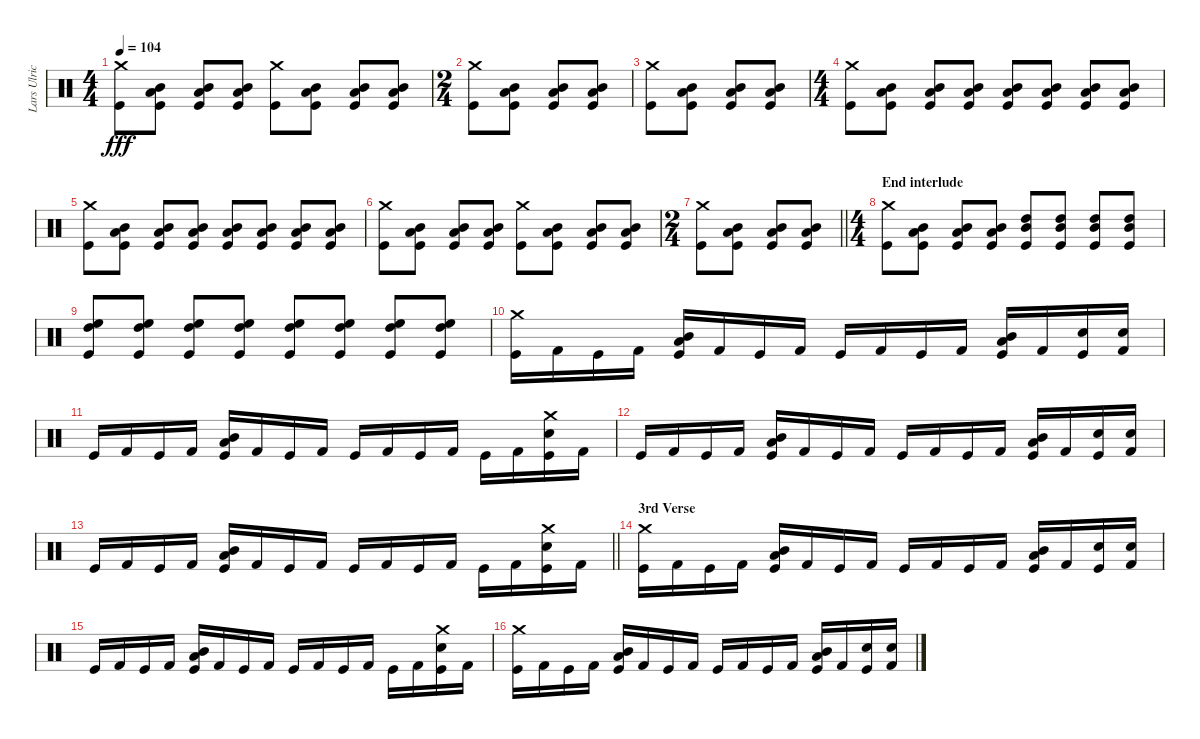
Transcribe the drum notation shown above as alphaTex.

\track ("Lars Ulrich" "Lars Ulric") {instrument percussion}
\staff {score}
\articulation defaults
\ts (4 4)
\tempo 104
\clef neutral
\ks c
("Crash medium (hit)" "Kick (hit)").8{dy fff} ("Mid Tom (hit)" "Low Tom (hit)" "Kick (hit)").8 ("Mid Tom (hit)" "Low Tom (hit)" "Kick (hit)").8 ("Low Tom (hit)" "Mid Tom (hit)" "Kick (hit)").8 ("Crash medium (hit)" "Kick (hit)").8 ("Kick (hit)" "Low Tom (hit)" "Mid Tom (hit)").8 ("Kick (hit)" "Low Tom (hit)" "Mid Tom (hit)").8 ("Kick (hit)" "Low Tom (hit)" "Mid Tom (hit)").8 |
\ts (2 4)
("Crash medium (hit)" "Kick (hit)").8 ("Low Tom (hit)" "Mid Tom (hit)" "Kick (hit)").8 ("Low Tom (hit)" "Mid Tom (hit)" "Kick (hit)").8 ("Low Tom (hit)" "Mid Tom (hit)" "Kick (hit)").8 |
("Crash medium (hit)" "Kick (hit)").8 ("Mid Tom (hit)" "Low Tom (hit)" "Kick (hit)").8 ("Kick (hit)" "Mid Tom (hit)" "Low Tom (hit)").8 ("Kick (hit)" "Mid Tom (hit)" "Low Tom (hit)").8 |
\ts (4 4)
("Kick (hit)" "Crash medium (hit)").8 ("Low Tom (hit)" "Kick (hit)" "Mid Tom (hit)").8 ("Low Tom (hit)" "Kick (hit)" "Mid Tom (hit)").8 ("Kick (hit)" "Mid Tom (hit)" "Low Tom (hit)").8 ("Kick (hit)" "Mid Tom (hit)" "Low Tom (hit)").8 ("Kick (hit)" "Mid Tom (hit)" "Low Tom (hit)").8 ("Mid Tom (hit)" "Kick (hit)" "Low Tom (hit)").8 ("Kick (hit)" "Mid Tom (hit)" "Low Tom (hit)").8 |
("Kick (hit)" "Crash medium (hit)").8 ("Low Tom (hit)" "Kick (hit)" "Mid Tom (hit)").8 ("Low Tom (hit)" "Kick (hit)" "Mid Tom (hit)").8 ("Low Tom (hit)" "Kick (hit)" "Mid Tom (hit)").8 ("Kick (hit)" "Mid Tom (hit)" "Low Tom (hit)").8 ("Kick (hit)" "Mid Tom (hit)" "Low Tom (hit)").8 ("Kick (hit)" "Low Tom (hit)" "Mid Tom (hit)").8 ("Mid Tom (hit)" "Low Tom (hit)" "Kick (hit)").8 |
("Crash medium (hit)" "Kick (hit)").8 ("Mid Tom (hit)" "Low Tom (hit)" "Kick (hit)").8 ("Mid Tom (hit)" "Low Tom (hit)" "Kick (hit)").8 ("Mid Tom (hit)" "Low Tom (hit)" "Kick (hit)").8 ("Kick (hit)" "Crash medium (hit)").8 ("Kick (hit)" "Low Tom (hit)" "Mid Tom (hit)").8 ("Low Tom (hit)" "Mid Tom (hit)" "Kick (hit)").8 ("Low Tom (hit)" "Mid Tom (hit)" "Kick (hit)").8 |
\ts (2 4)
\barLineRight lightlight
("Crash medium (hit)" "Kick (hit)").8 ("Kick (hit)" "Low Tom (hit)" "Mid Tom (hit)").8 ("Kick (hit)" "Low Tom (hit)" "Mid Tom (hit)").8 ("Kick (hit)" "Low Tom (hit)" "Mid Tom (hit)").8 |
\ts (4 4)
\section ("" "End interlude")
("Kick (hit)" "Crash medium (hit)").8 ("Kick (hit)" "Low Tom (hit)" "Mid Tom (hit)").8 ("Low Tom (hit)" "Kick (hit)" "Mid Tom (hit)").8 ("Kick (hit)" "Low Tom (hit)" "Mid Tom (hit)").8 ("High Tom (hit)" "Mid Tom (hit)" "Kick (hit)").8 ("High Tom (hit)" "Mid Tom (hit)" "Kick (hit)").8 ("Mid Tom (hit)" "High Tom (hit)" "Kick (hit)").8 ("Kick (hit)" "High Tom (hit)" "Mid Tom (hit)").8 |
("Kick (hit)" "High Floor Tom (hit)" "High Tom (hit)").8 ("Kick (hit)" "High Tom (hit)" "High Floor Tom (hit)").8 ("Kick (hit)" "High Tom (hit)" "High Floor Tom (hit)").8 ("High Tom (hit)" "Kick (hit)" "High Floor Tom (hit)").8 ("Kick (hit)" "High Tom (hit)" "High Floor Tom (hit)").8 ("Kick (hit)" "High Tom (hit)" "High Floor Tom (hit)").8 ("Kick (hit)" "High Tom (hit)" "High Floor Tom (hit)").8 ("High Floor Tom (hit)" "Kick (hit)" "High Tom (hit)").8 |
("Kick (hit)" "Crash medium (hit)").16 "Kick (hit) 2".16 "Kick (hit)".16 "Kick (hit) 2".16 ("Kick (hit)" "Low Tom (hit)" "Mid Tom (hit)").16 "Kick (hit) 2".16 "Kick (hit)".16 "Kick (hit) 2".16 "Kick (hit)".16 "Kick (hit) 2".16 "Kick (hit)".16 "Kick (hit) 2".16 ("Kick (hit)" "Low Tom (hit)" "Mid Tom (hit)").16 "Kick (hit) 2".16 ("Kick (hit)" "Snare (hit) 2").16 ("Kick (hit) 2" "Snare (hit) 2").16 |
"Kick (hit)".16 "Kick (hit) 2".16 "Kick (hit)".16 "Kick (hit) 2".16 ("Low Tom (hit)" "Kick (hit)" "Mid Tom (hit)").16 "Kick (hit) 2".16 "Kick (hit)".16 "Kick (hit) 2".16 "Kick (hit)".16 "Kick (hit) 2".16 "Kick (hit)".16 "Kick (hit) 2".16 "Kick (hit)".16 "Kick (hit) 2".16 ("Crash medium (hit)" "Snare (hit) 2" "Kick (hit)").16 "Kick (hit) 2".16 |
"Kick (hit)".16 "Kick (hit) 2".16 "Kick (hit)".16 "Kick (hit) 2".16 ("Kick (hit)" "Low Tom (hit)" "Mid Tom (hit)").16 "Kick (hit) 2".16 "Kick (hit)".16 "Kick (hit) 2".16 "Kick (hit)".16 "Kick (hit) 2".16 "Kick (hit)".16 "Kick (hit) 2".16 ("Kick (hit)" "Low Tom (hit)" "Mid Tom (hit)").16 "Kick (hit) 2".16 ("Kick (hit)" "Snare (hit) 2").16 ("Snare (hit) 2" "Kick (hit) 2").16 |
\barLineRight lightlight "Kick (hit)".16 "Kick (hit) 2".16 "Kick (hit)".16 "Kick (hit) 2".16
("Low Tom (hit)" "Kick (hit)" "Mid Tom (hit)").16 "Kick (hit) 2".16 "Kick (hit)".16 "Kick (hit) 2".16 "Kick (hit)".16 "Kick (hit) 2".16 "Kick (hit)".16 "Kick (hit) 2".16 "Kick (hit)".16 "Kick (hit) 2".16 ("Snare (hit) 2" "Kick (hit)" "Crash medium (hit)").16 "Kick (hit) 2".16 |
\section ("" "3rd Verse")
("Kick (hit)" "Crash medium (hit)").16 "Kick (hit) 2".16 "Kick (hit)".16 "Kick (hit) 2".16 ("Mid Tom (hit)" "Kick (hit)" "Low Tom (hit)").16 "Kick (hit) 2".16 "Kick (hit)".16 "Kick (hit) 2".16 "Kick (hit)".16 "Kick (hit) 2".16 "Kick (hit)".16 "Kick (hit) 2".16 ("Kick (hit)" "Low Tom (hit)" "Mid Tom (hit)").16 "Kick (hit) 2".16 ("Snare (hit) 2" "Kick (hit)").16 ("Kick (hit) 2" "Snare (hit) 2").16 |
"Kick (hit)".16 "Kick (hit) 2".16 "Kick (hit)".16 "Kick (hit) 2".16 ("Low Tom (hit)" "Kick (hit)" "Mid Tom (hit)").16 "Kick (hit) 2".16 "Kick (hit)".16 "Kick (hit) 2".16 "Kick (hit)".16 "Kick (hit) 2".16 "Kick (hit)".16 "Kick (hit) 2".16 "Kick (hit)".16 "Kick (hit) 2".16 ("Snare (hit) 2" "Kick (hit)" "Crash medium (hit)").16 "Kick (hit) 2".16 |
("Crash medium (hit)" "Kick (hit)").16 "Kick (hit) 2".16 "Kick (hit)".16 "Kick (hit) 2".16 ("Mid Tom (hit)" "Kick (hit)" "Low Tom (hit)").16 "Kick (hit) 2".16 "Kick (hit)".16 "Kick (hit) 2".16 "Kick (hit)".16 "Kick (hit) 2".16 "Kick (hit)".16 "Kick (hit) 2".16 ("Mid Tom (hit)" "Kick (hit)" "Low Tom (hit)").16 "Kick (hit) 2".16 ("Kick (hit)" "Snare (hit) 2").16 ("Kick (hit) 2" "Snare (hit) 2").16
